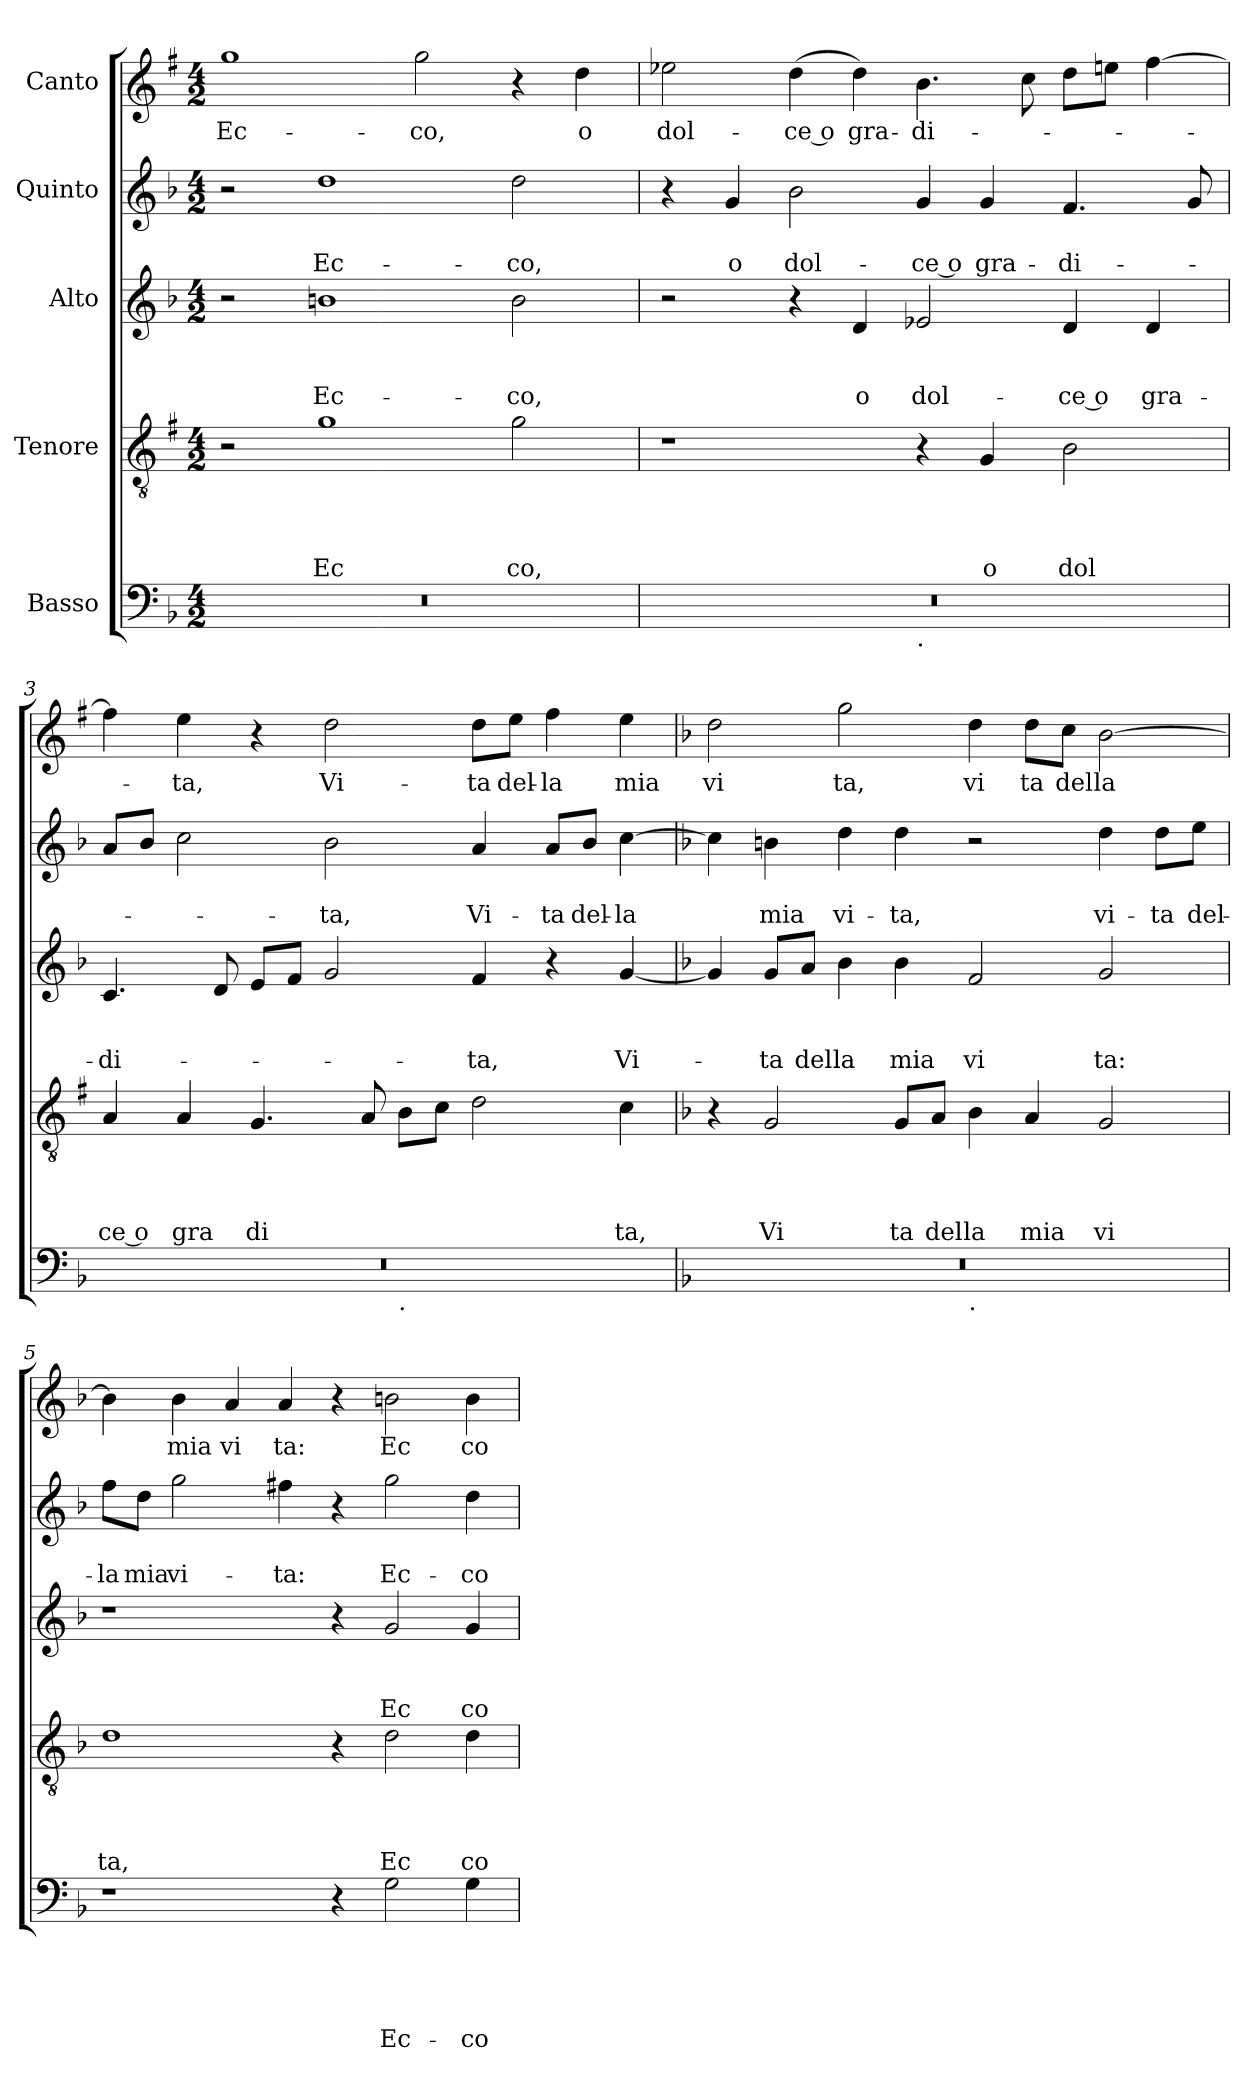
**kern	**text	**text	**text	**text	**text	**kern	**text	**text	**text	**text	**kern	**text	**text	**text	**kern	**text	**text	**kern	**text
*part5	*part5	*part5	*part5	*part5	*part5	*part4	*part4	*part4	*part4	*part4	*part3	*part3	*part3	*part3	*part2	*part2	*part2	*part1	*part1
*staff5	*staff5	*staff5	*staff5	*staff5	*staff5	*staff4	*staff4	*staff4	*staff4	*staff4	*staff3	*staff3	*staff3	*staff3	*staff2	*staff2	*staff2	*staff1	*staff1
*I"Basso	*	*	*	*	*	*I"Tenore	*	*	*	*	*I"Alto	*	*	*	*I"Quinto	*	*	*I"Canto	*
*clefF4	*	*	*	*	*	*clefGv2	*	*	*	*	*clefG2	*	*	*	*clefG2	*	*	*clefG2	*
*	*	*	*	*	*	*ITrd1c2	*	*	*	*	*	*	*	*	*	*	*	*ITrd1c2	*
*k[b-]	*	*	*	*	*	*k[b-]	*	*	*	*	*k[b-]	*	*	*	*k[b-]	*	*	*k[b-]	*
*F:	*	*	*	*	*	*F:	*	*	*	*	*F:	*	*	*	*F:	*	*	*F:	*
*M4/2	*	*	*	*	*	*M4/2	*	*	*	*	*M4/2	*	*	*	*M4/2	*	*	*M4/2	*
=1	=1	=1	=1	=1	=1	=1	=1	=1	=1	=1	=1	=1	=1	=1	=1	=1	=1	=1	=1
!	!	!	!	!	!	!	!	!	!	!	!	!	!	!	!	!	!	!	!LO:LY:b
0r	.	.	.	.	.	2r	.	.	.	.	2r	.	.	.	2r	.	.	1ff	Ec-
!	!	!	!	!	!	!	!	!	!	!LO:LY:b	!	!	!	!LO:LY:b	!	!	!LO:LY:b	!	!
.	.	.	.	.	.	1f	.	.	.	Ec	1bn	.	.	Ec-	1dd	.	Ec-	.	.
!	!	!	!	!	!	!	!	!	!	!	!	!	!	!	!	!	!	!	!LO:LY:b
.	.	.	.	.	.	.	.	.	.	.	.	.	.	.	.	.	.	2ff\	-co,
!	!	!	!	!	!	!	!	!	!	!LO:LY:b	!	!	!	!LO:LY:b	!	!	!LO:LY:b	!	!
.	.	.	.	.	.	2f\	.	.	.	co,	2b\	.	.	-co,	2dd\	.	-co,	4r	.
!	!	!	!	!	!	!	!	!	!	!	!	!	!	!	!	!	!	!	!LO:LY:b
.	.	.	.	.	.	.	.	.	.	.	.	.	.	.	.	.	.	4cc\	o
=2	=2	=2	=2	=2	=2	=2	=2	=2	=2	=2	=2	=2	=2	=2	=2	=2	=2	=2	=2
!	!	!	!	!	!	!	!	!	!	!	!	!	!	!	!	!	!	!	!LO:LY:b
*^	*	*	*	*	*	*	*	*	*	*	*	*	*	*	*	*	*	*	*
0r	1ryy	.	.	.	.	.	1r	.	.	.	.	2r	.	.	.	4r	.	.	2dd-X\	dol-
!	!	!	!	!	!	!	!	!	!	!	!	!	!	!	!	!	!	!LO:LY:b	!	!
.	.	.	.	.	.	.	.	.	.	.	.	.	.	.	.	4g/	.	o	.	.
!	!	!	!	!	!	!	!	!	!	!	!	!	!	!	!	!	!	!LO:LY:b	!	!LO:LY:b:rj
.	.	.	.	.	.	.	.	.	.	.	.	4r	.	.	.	2b-\	.	dol-	(<4cc\	-ce o
!	!	!	!	!	!	!	!	!	!	!	!	!	!	!	!LO:LY:b	!	!	!	!	!LO:LY:b
.	.	.	.	.	.	.	.	.	.	.	.	4d/	.	.	o	.	.	.	4cc\)	gra-
!	!LO:TX:b:t=.	!	!	!	!	!	!	!	!	!	!	!	!	!	!	!	!	!	!	!
!	!	!	!	!	!	!	!	!	!	!	!	!	!	!	!LO:LY:b	!	!	!LO:LY:b:rj	!	!LO:LY:b
.	1ryy	.	.	.	.	.	4r	.	.	.	.	2e-X/	.	.	dol-	4g/	.	-ce o	4.a\	-di-
!	!	!	!	!	!	!	!	!	!	!	!LO:LY:b	!	!	!	!	!	!	!LO:LY:b	!	!
.	.	.	.	.	.	.	4F/	.	.	.	o	.	.	.	.	4g/	.	gra-	.	.
.	.	.	.	.	.	.	.	.	.	.	.	.	.	.	.	.	.	.	8b-\	.
!	!	!	!	!	!	!	!	!	!	!	!LO:LY:b	!	!	!	!LO:LY:b:rj	!	!	!LO:LY:b	!	!
.	.	.	.	.	.	.	2A\	.	.	.	dol	4d/	.	.	-ce o	4.f/	.	-di-	8cc\L	.
.	.	.	.	.	.	.	.	.	.	.	.	.	.	.	.	.	.	.	8ddn\J	.
!	!	!	!	!	!	!	!	!	!	!	!	!	!	!	!LO:LY:b	!	!	!	!	!
.	.	.	.	.	.	.	.	.	.	.	.	4d/	.	.	gra-	.	.	.	[>4ee\	.
.	.	.	.	.	.	.	.	.	.	.	.	.	.	.	.	8g/	.	.	.	.
=3	=3	=3	=3	=3	=3	=3	=3	=3	=3	=3	=3	=3	=3	=3	=3	=3	=3	=3	=3	=3
!	!	!	!	!	!	!	!	!	!	!	!LO:LY:b:rj	!	!	!	!LO:LY:b	!	!	!	!	!
0r	1ryy	.	.	.	.	.	4G/	.	.	.	ce o	4.c/	.	.	-di-	8a/L	.	.	4ee\]	.
.	.	.	.	.	.	.	.	.	.	.	.	.	.	.	.	8b-/J	.	.	.	.
!	!	!	!	!	!	!	!	!	!	!	!LO:LY:b	!	!	!	!	!	!	!	!	!LO:LY:b
.	.	.	.	.	.	.	4G/	.	.	.	gra	.	.	.	.	2cc\	.	.	4dd\	-ta,
.	.	.	.	.	.	.	.	.	.	.	.	8d/	.	.	.	.	.	.	.	.
!	!	!	!	!	!	!	!	!	!	!	!LO:LY:b	!	!	!	!	!	!	!	!	!
.	.	.	.	.	.	.	4.F/	.	.	.	di	8e/L	.	.	.	.	.	.	4r	.
.	.	.	.	.	.	.	.	.	.	.	.	8f/J	.	.	.	.	.	.	.	.
!	!	!	!	!	!	!	!	!	!	!	!	!	!	!	!	!	!	!LO:LY:b	!	!LO:LY:b
.	.	.	.	.	.	.	.	.	.	.	.	2g/	.	.	.	2b-\	.	-ta,	2cc\	Vi-
.	.	.	.	.	.	.	8G/	.	.	.	.	.	.	.	.	.	.	.	.	.
!	!LO:TX:b:t=.	!	!	!	!	!	!	!	!	!	!	!	!	!	!	!	!	!	!	!
.	1ryy	.	.	.	.	.	8A\L	.	.	.	.	.	.	.	.	.	.	.	.	.
.	.	.	.	.	.	.	8B-\J	.	.	.	.	.	.	.	.	.	.	.	.	.
!	!	!	!	!	!	!	!	!	!	!	!	!	!	!	!LO:LY:b	!	!	!LO:LY:b	!	!LO:LY:b
.	.	.	.	.	.	.	2c\	.	.	.	.	4f/	.	.	-ta,	4a/	.	Vi-	8cc\L	-ta
!	!	!	!	!	!	!	!	!	!	!	!	!	!	!	!	!	!	!	!	!LO:LY:b
.	.	.	.	.	.	.	.	.	.	.	.	.	.	.	.	.	.	.	8dd\J	del-
!	!	!	!	!	!	!	!	!	!	!	!	!	!	!	!	!	!	!LO:LY:b	!	!LO:LY:b
.	.	.	.	.	.	.	.	.	.	.	.	4r	.	.	.	8a/L	.	-ta	4ee\	-la
!	!	!	!	!	!	!	!	!	!	!	!	!	!	!	!	!	!	!LO:LY:b	!	!
.	.	.	.	.	.	.	.	.	.	.	.	.	.	.	.	8b-/J	.	del-	.	.
!	!	!	!	!	!	!	!	!	!	!	!LO:LY:b	!	!	!	!LO:LY:b	!	!	!LO:LY:b	!	!LO:LY:b
.	.	.	.	.	.	.	4B-\	.	.	.	ta,	[<4g/	.	.	Vi-	[<4cc\	.	-la	4dd\	mia
!!LO:LB:g=z
=4	=4	=4	=4	=4	=4	=4	=4	=4	=4	=4	=4	=4	=4	=4	=4	=4	=4	=4	=4	=4
*	*	*	*	*	*	*	*k[b-e-a-]	*	*	*	*	*	*	*	*	*	*	*	*k[b-e-a-]	*
*	*	*	*	*	*	*	*E-:	*	*	*	*	*	*	*	*	*	*	*	*E-:	*
!	!	!	!	!	!	!	!	!	!	!	!	!	!	!	!	!	!	!	!	!LO:LY:b
0r	1ryy	.	.	.	.	.	4r	.	.	.	.	4g/]	.	.	.	4cc\]	.	.	2cc\	vi
!	!	!	!	!	!	!	!	!	!	!	!LO:LY:b	!	!	!	!LO:LY:b	!	!	!LO:LY:b	!	!
.	.	.	.	.	.	.	2F/	.	.	.	Vi	8g/L	.	.	-ta	4bn\	.	mia	.	.
!	!	!	!	!	!	!	!	!	!	!	!	!	!	!	!LO:LY:b	!	!	!	!	!
.	.	.	.	.	.	.	.	.	.	.	.	8a/J	.	.	del	.	.	.	.	.
!	!	!	!	!	!	!	!	!	!	!	!	!	!	!	!LO:LY:b	!	!	!LO:LY:b	!	!LO:LY:b
.	.	.	.	.	.	.	.	.	.	.	.	4b-\	.	.	la	4dd\	.	vi-	2ff\	ta,
!	!	!	!	!	!	!	!	!	!	!	!LO:LY:b	!	!	!	!LO:LY:b	!	!	!LO:LY:b	!	!
.	.	.	.	.	.	.	8F/L	.	.	.	ta	4b-\	.	.	mia	4dd\	.	-ta,	.	.
!	!	!	!	!	!	!	!	!	!	!	!LO:LY:b	!	!	!	!	!	!	!	!	!
.	.	.	.	.	.	.	8G/J	.	.	.	del	.	.	.	.	.	.	.	.	.
!	!LO:TX:b:t=.	!	!	!	!	!	!	!	!	!	!	!	!	!	!	!	!	!	!	!
!	!	!	!	!	!	!	!	!	!	!	!LO:LY:b	!	!	!	!LO:LY:b	!	!	!	!	!LO:LY:b
.	1ryy	.	.	.	.	.	4A-\	.	.	.	la	2f/	.	.	vi	2r	.	.	4cc\	vi
!	!	!	!	!	!	!	!	!	!	!	!LO:LY:b	!	!	!	!	!	!	!	!	!LO:LY:b
.	.	.	.	.	.	.	4G/	.	.	.	mia	.	.	.	.	.	.	.	8cc\L	ta
!	!	!	!	!	!	!	!	!	!	!	!	!	!	!	!	!	!	!	!	!LO:LY:b
.	.	.	.	.	.	.	.	.	.	.	.	.	.	.	.	.	.	.	8b-\J	del
!	!	!	!	!	!	!	!	!	!	!	!LO:LY:b	!	!	!	!LO:LY:b	!	!	!LO:LY:b	!	!LO:LY:b
.	.	.	.	.	.	.	2F/	.	.	.	vi	2g/	.	.	ta:	4dd\	.	vi-	[>2a-\	la
!	!	!	!	!	!	!	!	!	!	!	!	!	!	!	!	!	!	!LO:LY:b	!	!
.	.	.	.	.	.	.	.	.	.	.	.	.	.	.	.	8dd\L	.	-ta	.	.
!	!	!	!	!	!	!	!	!	!	!	!	!	!	!	!	!	!	!LO:LY:b	!	!
.	.	.	.	.	.	.	.	.	.	.	.	.	.	.	.	8ee\J	.	del-	.	.
=5	=5	=5	=5	=5	=5	=5	=5	=5	=5	=5	=5	=5	=5	=5	=5	=5	=5	=5	=5	=5
!	!	!	!	!	!	!	!	!	!	!	!LO:LY:b	!	!	!	!	!	!	!LO:LY:b	!	!
*v	*v	*	*	*	*	*	*	*	*	*	*	*	*	*	*	*	*	*	*	*
1r	.	.	.	.	.	1c	.	.	.	ta,	1r	.	.	.	8ff\L	.	-la	4a-\]	.
!	!	!	!	!	!	!	!	!	!	!	!	!	!	!	!	!	!LO:LY:b	!	!
.	.	.	.	.	.	.	.	.	.	.	.	.	.	.	8dd\J	.	mia	.	.
!	!	!	!	!	!	!	!	!	!	!	!	!	!	!	!	!	!LO:LY:b	!	!LO:LY:b
.	.	.	.	.	.	.	.	.	.	.	.	.	.	.	2gg\	.	vi-	4a-\	mia
!	!	!	!	!	!	!	!	!	!	!	!	!	!	!	!	!	!	!	!LO:LY:b
.	.	.	.	.	.	.	.	.	.	.	.	.	.	.	.	.	.	4g/	vi
!	!	!	!	!	!	!	!	!	!	!	!	!	!	!	!	!	!LO:LY:b	!	!LO:LY:b
.	.	.	.	.	.	.	.	.	.	.	.	.	.	.	4ff#X\	.	-ta:	4g/	ta:
4r	.	.	.	.	.	4r	.	.	.	.	4r	.	.	.	4r	.	.	4r	.
!	!	!	!	!	!LO:LY:b	!	!	!	!	!LO:LY:b	!	!	!	!LO:LY:b	!	!	!LO:LY:b	!	!LO:LY:b
2G\	.	.	.	.	Ec-	2c\	.	.	.	Ec	2g/	.	.	Ec	2gg\	.	Ec-	2an\	Ec
!	!	!	!	!	!LO:LY:b	!	!	!	!	!LO:LY:b	!	!	!	!LO:LY:b	!	!	!LO:LY:b	!	!LO:LY:b
4G\	.	.	.	.	-co	4c\	.	.	.	co	4g/	.	.	co	4dd\	.	-co	4a\	co
=	=	=	=	=	=	=	=	=	=	=	=	=	=	=	=	=	=	=	=
*-	*-	*-	*-	*-	*-	*-	*-	*-	*-	*-	*-	*-	*-	*-	*-	*-	*-	*-	*-
